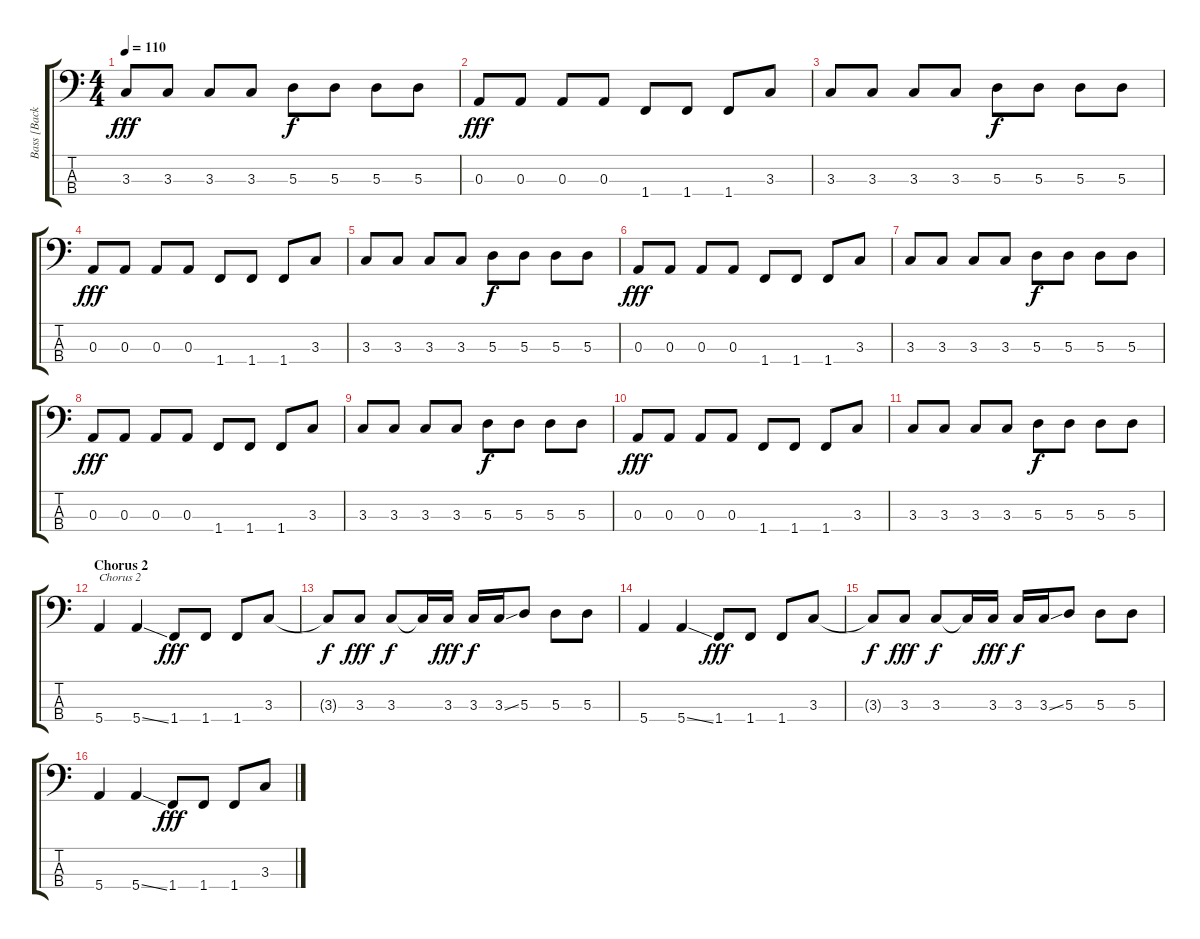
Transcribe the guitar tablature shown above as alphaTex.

\track ("Bass [Back Up]" "Bass [Back") {instrument electricbasspick}
\staff {score tabs}
\tuning (G2 D2 A1 E1) {hide}
\ts (4 4)
\tempo 110
\clef f4
\ks c
3.3.8{dy fff} 3.3.8 3.3.8 3.3.8 5.3.8{dy f} 5.3.8 5.3.8 5.3.8 |
0.3.8{dy fff} 0.3.8 0.3.8 0.3.8 1.4.8 1.4.8 1.4.8 3.3.8 |
3.3.8 3.3.8 3.3.8 3.3.8 5.3.8{dy f} 5.3.8 5.3.8 5.3.8 |
0.3.8{dy fff} 0.3.8 0.3.8 0.3.8 1.4.8 1.4.8 1.4.8 3.3.8 |
3.3.8 3.3.8 3.3.8 3.3.8 5.3.8{dy f} 5.3.8 5.3.8 5.3.8 |
0.3.8{dy fff} 0.3.8 0.3.8 0.3.8 1.4.8 1.4.8 1.4.8 3.3.8 |
3.3.8 3.3.8 3.3.8 3.3.8 5.3.8{dy f} 5.3.8 5.3.8 5.3.8 |
0.3.8{dy fff} 0.3.8 0.3.8 0.3.8 1.4.8 1.4.8 1.4.8 3.3.8 |
3.3.8 3.3.8 3.3.8 3.3.8 5.3.8{dy f} 5.3.8 5.3.8 5.3.8 |
0.3.8{dy fff} 0.3.8 0.3.8 0.3.8 1.4.8 1.4.8 1.4.8 3.3.8 |
3.3.8 3.3.8 3.3.8 3.3.8 5.3.8{dy f} 5.3.8 5.3.8 5.3.8 |
\section ("" "Chorus 2")
5.4.4{txt "Chorus 2"} 5.4{ss}.4 1.4.8{dy fff} 1.4.8 1.4.8 3.3.8 |
3.3{t}.8{dy f} 3.3.8{dy fff} 3.3.8{dy f} 3.3{t}.16 3.3.16{dy fff} 3.3.16{dy f} 3.3{ss}.16 5.3.8 5.3.8 5.3.8 |
5.4.4 5.4{ss}.4 1.4.8{dy fff} 1.4.8 1.4.8 3.3.8 |
3.3{t}.8{dy f} 3.3.8{dy fff} 3.3.8{dy f} 3.3{t}.16 3.3.16{dy fff} 3.3.16{dy f} 3.3{ss}.16 5.3.8 5.3.8 5.3.8 |
5.4.4 5.4{ss}.4 1.4.8{dy fff} 1.4.8 1.4.8 3.3.8
